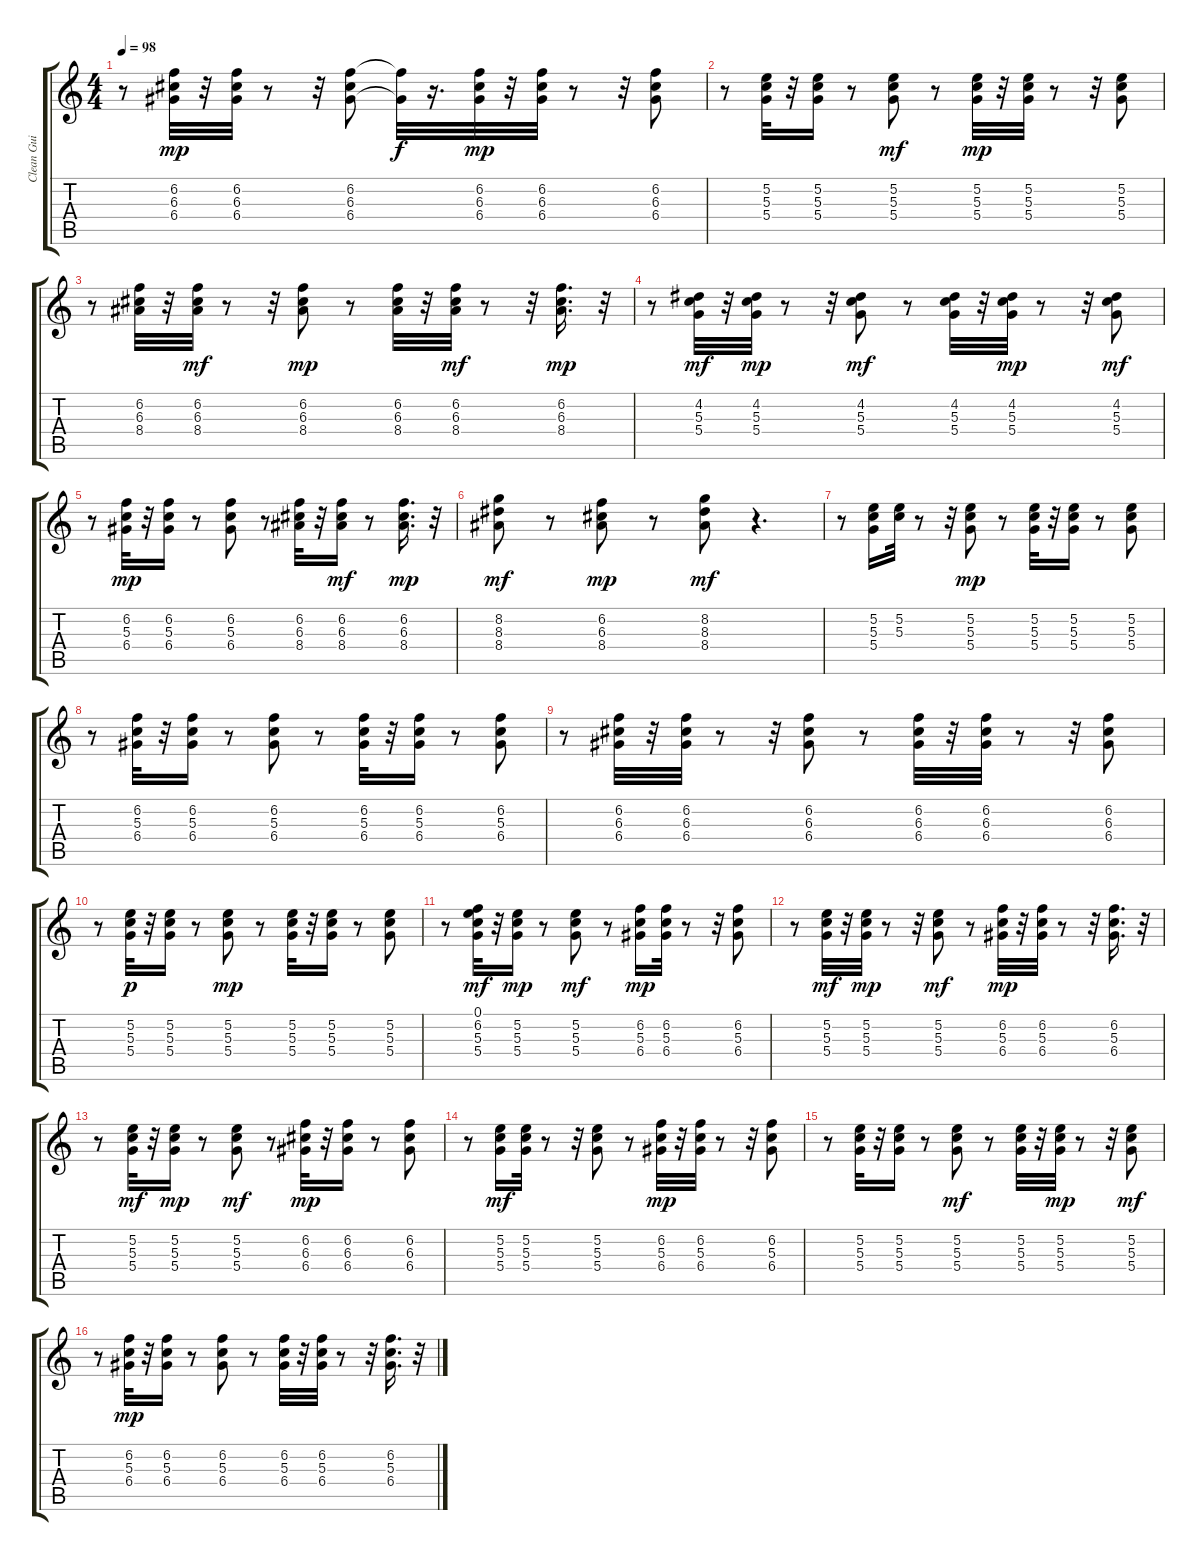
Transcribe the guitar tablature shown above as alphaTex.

\track ("Clean Gui" "Clean Gui") {instrument electricguitarclean}
\staff {score tabs}
\tuning (E4 B3 G3 D3 A2 E2) {hide}
\ts (4 4)
\tempo 98
\clef g2
\ks c
r.8{dy mp} (6.2 6.3 6.4).32 r.32 (6.2 6.3 6.4).32 r.8 r.32 (6.2 6.3 6.4).8 (6.2{t} 6.4{t}).32{dy f} r.16{d} (6.2 6.3 6.4).32{dy mp} r.32 (6.2 6.3 6.4).32 r.8 r.32 (6.2 6.3 6.4).8 |
r.8 (5.2 5.3 5.4).32 r.32 (5.2 5.3 5.4).16 r.8 (5.2 5.3 5.4).8{dy mf} r.8 (5.2 5.3 5.4).32{dy mp} r.32 (5.2 5.3 5.4).32 r.8 r.32 (5.2 5.3 5.4).8 |
r.8 (6.2 6.3 8.4).32 r.32 (6.2 6.3 8.4).32{dy mf} r.8 r.32 (6.2 6.3 8.4).8{dy mp} r.8 (6.2 6.3 8.4).32 r.32 (6.2 6.3 8.4).32{dy mf} r.8 r.32 (6.2 6.3 8.4).16{d dy mp} r.32 |
r.8 (4.2 5.3 5.4).32{dy mf} r.32 (4.2 5.3 5.4).32{dy mp} r.8 r.32 (4.2 5.3 5.4).8{dy mf} r.8 (4.2 5.3 5.4).32 r.32 (4.2 5.3 5.4).32{dy mp} r.8 r.32 (4.2 5.3 5.4).8{dy mf} |
r.8 (6.2 5.3 6.4).32{dy mp} r.32 (6.2 5.3 6.4).16 r.8 (6.2 5.3 6.4).8 r.8 (6.2 6.3 8.4).32 r.32 (6.2 6.3 8.4).16{dy mf} r.8 (6.2 6.3 8.4).16{d dy mp} r.32 |
(8.2 8.3 8.4).8{dy mf} r.8 (6.2 6.3 8.4).8{dy mp} r.8 (8.2 8.3 8.4).8{dy mf} r.4{d} |
r.8 (5.2 5.3 5.4).16 (5.2 5.3).32 r.8 r.32 (5.2 5.3 5.4).8{dy mp} r.8 (5.2 5.3 5.4).32 r.32 (5.2 5.3 5.4).16 r.8 (5.2 5.3 5.4).8 |
r.8 (6.2 5.3 6.4).32 r.32 (6.2 5.3 6.4).16 r.8 (6.2 5.3 6.4).8 r.8 (6.2 5.3 6.4).32 r.32 (6.2 5.3 6.4).16 r.8 (6.2 5.3 6.4).8 |
r.8 (6.2 6.3 6.4).32 r.32 (6.2 6.3 6.4).32 r.8 r.32 (6.2 6.3 6.4).8 r.8 (6.2 6.3 6.4).32 r.32 (6.2 6.3 6.4).32 r.8 r.32 (6.2 6.3 6.4).8 |
r.8 (5.2 5.3 5.4).32{dy p} r.32 (5.2 5.3 5.4).16 r.8 (5.2 5.3 5.4).8{dy mp} r.8 (5.2 5.3 5.4).32 r.32 (5.2 5.3 5.4).16 r.8 (5.2 5.3 5.4).8 |
r.8 (0.1 6.2 5.3 5.4).32{dy mf} r.32 (5.2 5.3 5.4).16{dy mp} r.8 (5.2 5.3 5.4).8{dy mf} r.8 (6.2 5.3 6.4).16{dy mp} (6.2 5.3 6.4).32 r.8 r.32 (6.2 5.3 6.4).8 |
r.8 (5.2 5.3 5.4).32{dy mf} r.32 (5.2 5.3 5.4).32{dy mp} r.8 r.32 (5.2 5.3 5.4).8{dy mf} r.8 (6.2 5.3 6.4).32{dy mp} r.32 (6.2 5.3 6.4).32 r.8 r.32 (6.2 5.3 6.4).16{d} r.32 |
r.8 (5.2 5.3 5.4).32{dy mf} r.32 (5.2 5.3 5.4).16{dy mp} r.8 (5.2 5.3 5.4).8{dy mf} r.8 (6.2 6.3 6.4).32{dy mp} r.32 (6.2 6.3 6.4).16 r.8 (6.2 6.3 6.4).8 |
r.8 (5.2 5.3 5.4).16{dy mf} (5.2 5.3 5.4).32 r.8 r.32 (5.2 5.3 5.4).8 r.8 (6.2 5.3 6.4).32{dy mp} r.32 (6.2 5.3 6.4).32 r.8 r.32 (6.2 5.3 6.4).8 |
r.8 (5.2 5.3 5.4).32 r.32 (5.2 5.3 5.4).16 r.8 (5.2 5.3 5.4).8{dy mf} r.8 (5.2 5.3 5.4).32 r.32 (5.2 5.3 5.4).32{dy mp} r.8 r.32 (5.2 5.3 5.4).8{dy mf} |
r.8 (6.2 5.3 6.4).32{dy mp} r.32 (6.2 5.3 6.4).16 r.8 (6.2 5.3 6.4).8 r.8 (6.2 5.3 6.4).32 r.32 (6.2 5.3 6.4).32 r.8 r.32 (6.2 5.3 6.4).16{d} r.32
